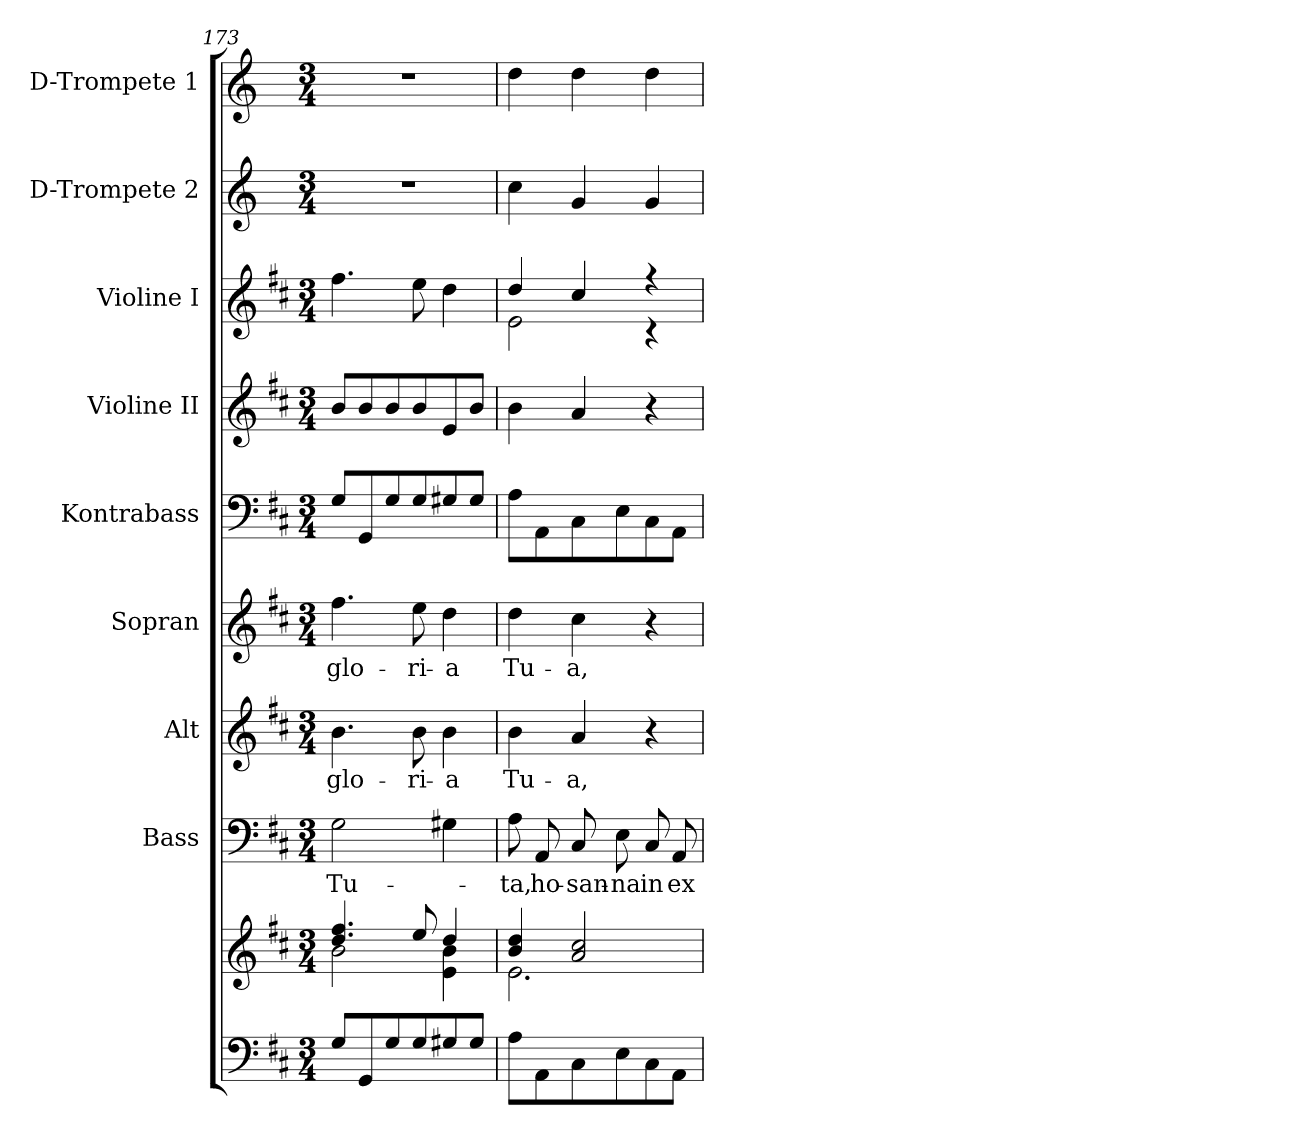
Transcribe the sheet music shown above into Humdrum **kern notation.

**kern	**kern	**kern	**text	**kern	**text	**kern	**text	**kern	**kern	**kern	**kern	**kern
*part9	*part9	*part8	*part8	*part7	*part7	*part6	*part6	*part5	*part4	*part3	*part2	*part1
*staff10	*staff9	*staff8	*staff8	*staff7	*staff7	*staff6	*staff6	*staff5	*staff4	*staff3	*staff2	*staff1
*	*	*I"Bass	*	*I"Alt	*	*I"Sopran	*	*I"Kontrabass	*I"Violine II	*I"Violine I	*I"D-Trompete 2	*I"D-Trompete 1
*	*	*I'B.	*	*I'A.	*	*I'S.	*	*I'Kb.	*I'Vl. II	*I'Vl. I	*I'D Trp. 2	*I'D Trp. 1
*clefF4	*clefG2	*clefF4	*	*clefG2	*	*clefG2	*	*clefF4	*clefG2	*clefG2	*clefG2	*clefG2
*	*	*	*	*	*	*	*	*ITrd7c12	*	*	*ITrd-1c-2	*ITrd-1c-2
*k[f#c#]	*k[f#c#]	*k[f#c#]	*	*k[f#c#]	*	*k[f#c#]	*	*k[f#c#]	*k[f#c#]	*k[f#c#]	*k[f#c#]	*k[f#c#]
*D:	*D:	*D:	*	*D:	*	*D:	*	*D:	*D:	*D:	*D:	*D:
*M3/4	*M3/4	*M3/4	*	*M3/4	*	*M3/4	*	*M3/4	*M3/4	*M3/4	*M3/4	*M3/4
=173	=173	=173	=173	=173	=173	=173	=173	=173	=173	=173	=173	=173
*	*^	*	*	*	*	*	*	*	*	*	*	*
!	!	!	!	!LO:LY:b	!	!LO:LY:b	!	!LO:LY:b	!	!	!	!	!
8G/L	4.dd/ 4.ff#/	2b\	2G\	Tu-	4.b\	glo-	4.ff#\	glo-	8GG/L	8b/L	4.ff#\	2.r	2.r
8GG/	.	.	.	.	.	.	.	.	8GGG/	8b/	.	.	.
8G/	.	.	.	.	.	.	.	.	8GG/	8b/	.	.	.
!	!	!	!	!	!	!LO:LY:b	!	!LO:LY:b	!	!	!	!	!
8G/	8ee/	.	.	.	8b\	-ri-	8ee\	-ri-	8GG/	8b/	8ee\	.	.
!	!	!	!	!	!	!LO:LY:b	!	!LO:LY:b	!	!	!	!	!
8G#X/	4dd/	4e\ 4b\	4G#X\	.	4b\	-a	4dd\	-a	8GG#X/	8e/	4dd\	.	.
8G#/J	.	.	.	.	.	.	.	.	8GG#/J	8b/J	.	.	.
=174	=174	=174	=174	=174	=174	=174	=174	=174	=174	=174	=174	=174	=174
!	!	!	!	!LO:LY:b	!	!LO:LY:b	!	!LO:LY:b	!	!	!	!	!
*	*	*	*	*	*	*	*	*	*	*	*^	*	*
8A\L	4b/ 4dd/	2.e\	8A\	-ta,	4b\	Tu-	4dd\	Tu-	8AA\L	4b\	4dd/	2e\	4dd\	4ee\
!	!	!	!	!LO:LY:b	!	!	!	!	!	!	!	!	!	!
8AA\	.	.	8AA/	ho-	.	.	.	.	8AAA\	.	.	.	.	.
!	!	!	!	!LO:LY:b	!	!LO:LY:b	!	!LO:LY:b	!	!	!	!	!	!
8C#\	2a/ 2cc#/	.	8C#/	-san-	4a/	-a,	4cc#\	-a,	8CC#\	4a/	4cc#/	.	4a/	4ee\
!	!	!	!	!LO:LY:b	!	!	!	!	!	!	!	!	!	!
8E\	.	.	8E\	-na	.	.	.	.	8EE\	.	.	.	.	.
!	!	!	!	!LO:LY:b	!	!	!	!	!	!	!	!	!	!
8C#\	.	.	8C#/	in	4r	.	4r	.	8CC#\	4r	4r	4r	4a/	4ee\
!	!	!	!	!LO:LY:b	!	!	!	!	!	!	!	!	!	!
8AA\J	.	.	8AA/	ex-	.	.	.	.	8AAA\J	.	.	.	.	.
*	*v	*v	*	*	*	*	*	*	*	*	*v	*v	*	*
=	=	=	=	=	=	=	=	=	=	=	=	=
*-	*-	*-	*-	*-	*-	*-	*-	*-	*-	*-	*-	*-
